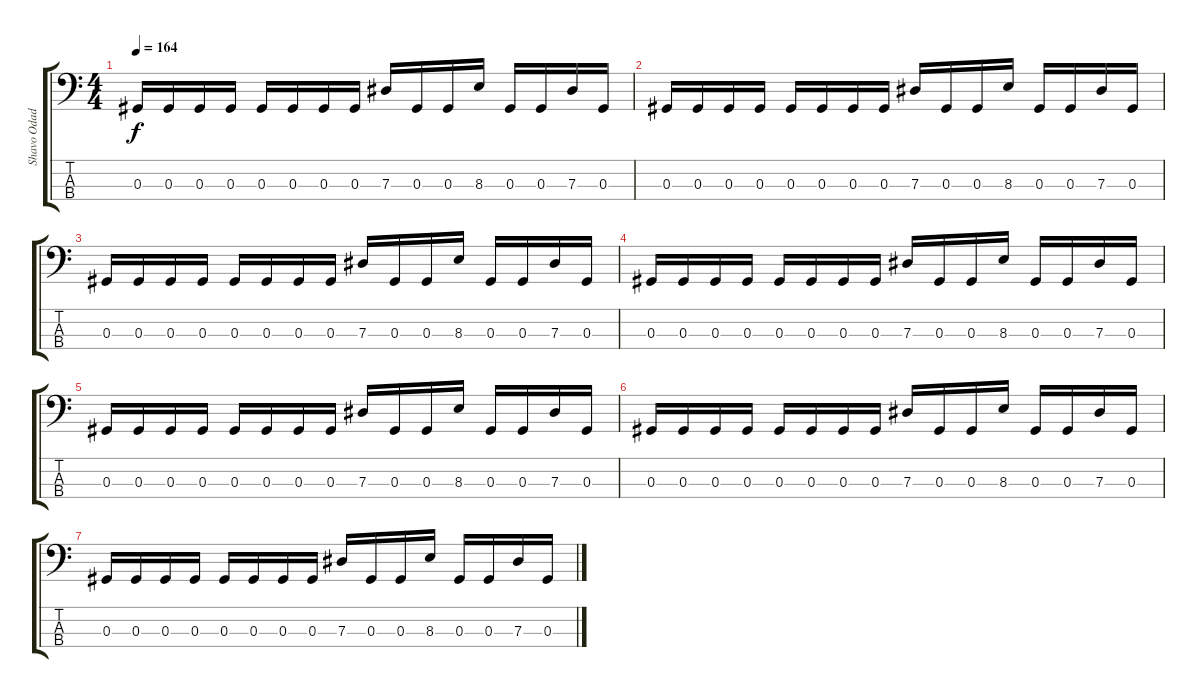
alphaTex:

\track ("Shavo Odadjian (Bass)" "Shavo Odad") {instrument electricbassfinger}
\staff {score tabs}
\tuning (Gb2 Db2 Ab1 Db1) {hide}
\ts (4 4)
\tempo 164
\clef f4
\ks c
0.3.16{dy f} 0.3.16 0.3.16 0.3.16 0.3.16 0.3.16 0.3.16 0.3.16 7.3.16 0.3.16 0.3.16 8.3.16 0.3.16 0.3.16 7.3.16 0.3.16 |
0.3.16 0.3.16 0.3.16 0.3.16 0.3.16 0.3.16 0.3.16 0.3.16 7.3.16 0.3.16 0.3.16 8.3.16 0.3.16 0.3.16 7.3.16 0.3.16 |
0.3.16 0.3.16 0.3.16 0.3.16 0.3.16 0.3.16 0.3.16 0.3.16 7.3.16 0.3.16 0.3.16 8.3.16 0.3.16 0.3.16 7.3.16 0.3.16 |
0.3.16 0.3.16 0.3.16 0.3.16 0.3.16 0.3.16 0.3.16 0.3.16 7.3.16 0.3.16 0.3.16 8.3.16 0.3.16 0.3.16 7.3.16 0.3.16 |
0.3.16 0.3.16 0.3.16 0.3.16 0.3.16 0.3.16 0.3.16 0.3.16 7.3.16 0.3.16 0.3.16 8.3.16 0.3.16 0.3.16 7.3.16 0.3.16 |
0.3.16 0.3.16 0.3.16 0.3.16 0.3.16 0.3.16 0.3.16 0.3.16 7.3.16 0.3.16 0.3.16 8.3.16 0.3.16 0.3.16 7.3.16 0.3.16 |
0.3.16 0.3.16 0.3.16 0.3.16 0.3.16 0.3.16 0.3.16 0.3.16 7.3.16 0.3.16 0.3.16 8.3.16 0.3.16 0.3.16 7.3.16 0.3.16
